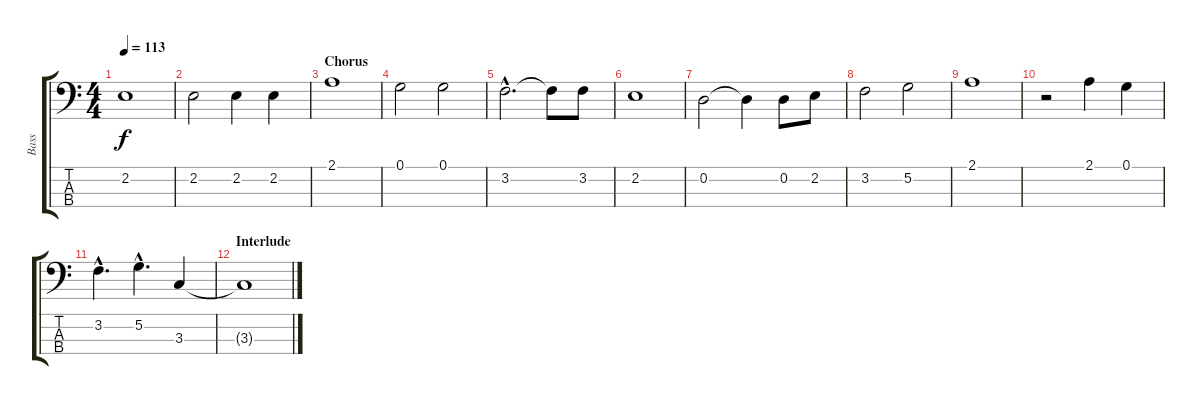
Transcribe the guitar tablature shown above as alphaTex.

\track ("Bass" "Bass") {instrument contrabass}
\staff {score tabs}
\tuning (G2 D2 A1 E1) {hide}
\ts (4 4)
\tempo 113
\clef f4
\ks c
2.2.1{dy f} |
2.2.2 2.2.4 2.2.4 |
\section ("" "Chorus")
2.1.1 |
0.1.2 0.1.2 |
3.2{hac}.2{d} 3.2{t}.8 3.2.8 |
2.2.1 |
0.2.2 0.2{t}.4 0.2.8 2.2.8 |
3.2.2 5.2.2 |
2.1.1 |
r.2 2.1.4 0.1.4 |
3.2{hac}.4{d} 5.2{hac}.4{d} 3.3.4 |
\section ("" "Interlude")
3.3{t}.1
